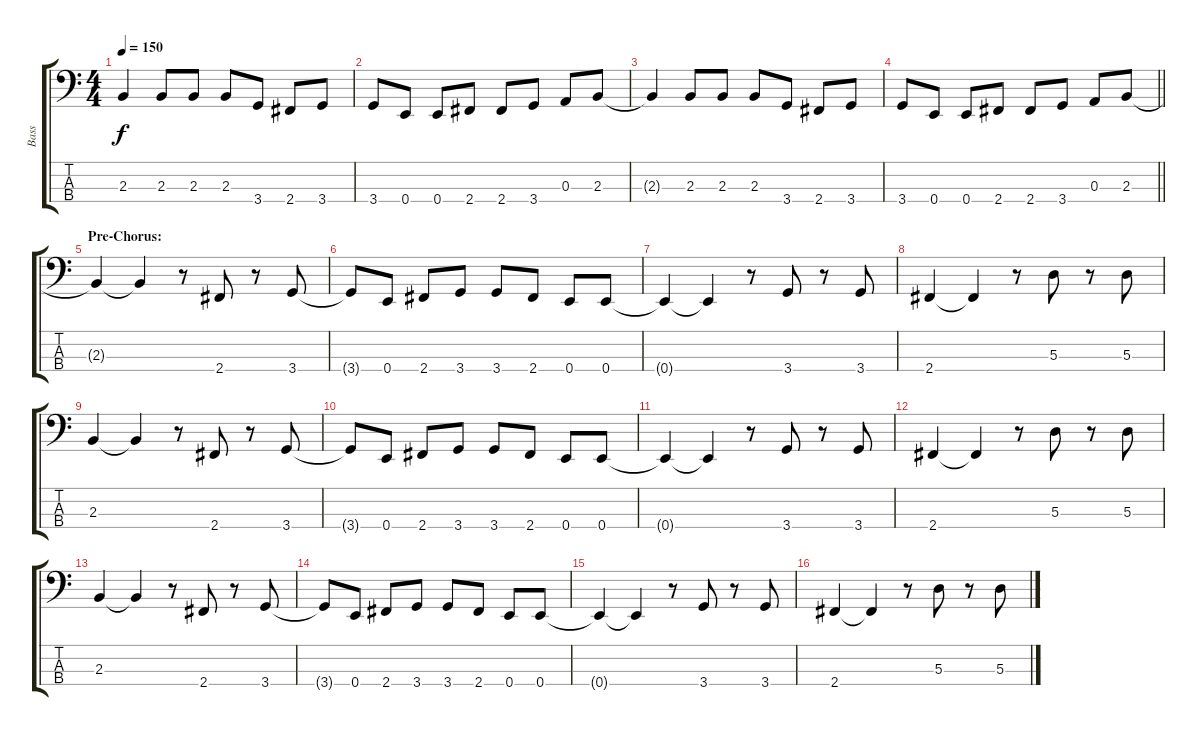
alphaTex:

\track ("Bass" "Bass") {instrument electricbasspick}
\staff {score tabs}
\tuning (G2 D2 A1 E1) {hide}
\ts (4 4)
\tempo 150
\clef f4
\ks c
2.3.4{dy f} 2.3.8 2.3.8 2.3.8 3.4.8 2.4.8 3.4.8 |
3.4.8 0.4.8 0.4.8 2.4.8 2.4.8 3.4.8 0.3.8 2.3.8 |
2.3{t}.4 2.3.8 2.3.8 2.3.8 3.4.8 2.4.8 3.4.8 |
\barLineRight lightlight
3.4.8 0.4.8 0.4.8 2.4.8 2.4.8 3.4.8 0.3.8 2.3.8 |
\section ("" "Pre-Chorus:")
2.3{t}.4 2.3{t}.4 r.8 2.4.8 r.8 3.4.8 |
3.4{t}.8 0.4.8 2.4.8 3.4.8 3.4.8 2.4.8 0.4.8 0.4.8 |
0.4{t}.4 0.4{t}.4 r.8 3.4.8 r.8 3.4.8 |
2.4.4 2.4{t}.4 r.8 5.3.8 r.8 5.3.8 |
2.3.4 2.3{t}.4 r.8 2.4.8 r.8 3.4.8 |
3.4{t}.8 0.4.8 2.4.8 3.4.8 3.4.8 2.4.8 0.4.8 0.4.8 |
0.4{t}.4 0.4{t}.4 r.8 3.4.8 r.8 3.4.8 |
2.4.4 2.4{t}.4 r.8 5.3.8 r.8 5.3.8 |
2.3.4 2.3{t}.4 r.8 2.4.8 r.8 3.4.8 |
3.4{t}.8 0.4.8 2.4.8 3.4.8 3.4.8 2.4.8 0.4.8 0.4.8 |
0.4{t}.4 0.4{t}.4 r.8 3.4.8 r.8 3.4.8 |
2.4.4 2.4{t}.4 r.8 5.3.8 r.8 5.3.8
